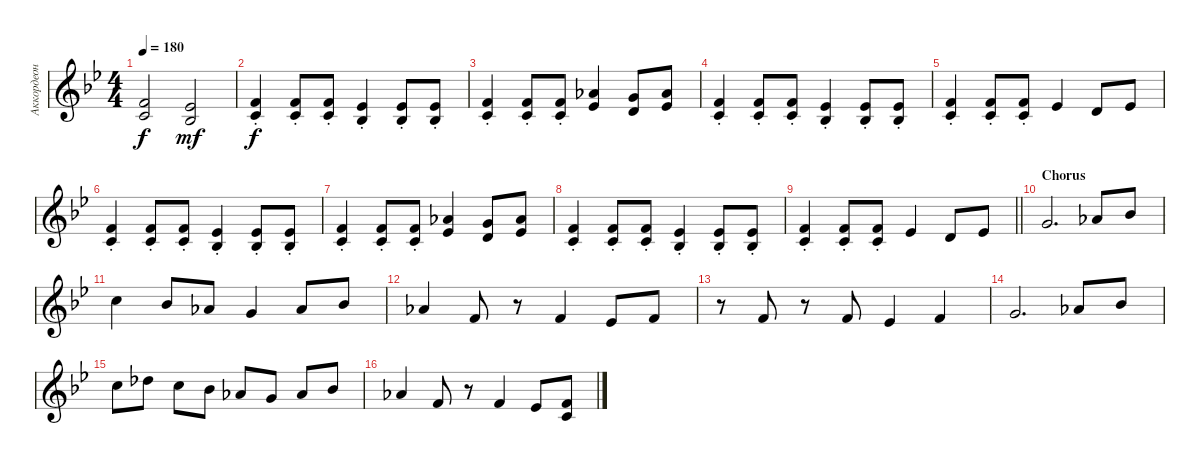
\track ("Аккордеон" "Аккордеон") {instrument accordion}
\staff {score}
\tuning (E4 B3 G3 D3 A2 E2) {hide}
\ts (4 4)
\tempo 180
\clef g2
\ks gminor
(6.2{t} 5.3{t}).2{dy f} (4.2 3.3).2{dy mf} |
(6.2{st} 5.3{st}).4{dy f} (6.2{st} 5.3{st}).8 (6.2{st} 5.3{st}).8 (4.2{st} 3.3{st}).4 (4.2{st} 3.3{st}).8 (4.2{st} 3.3{st}).8 |
(6.2{st} 5.3{st}).4 (6.2{st} 5.3{st}).8 (6.2{st} 5.3{st}).8 (9.2 8.3).4 (8.2 7.3).8 (9.2 8.3).8 |
(6.2{st} 5.3{st}).4 (6.2{st} 5.3{st}).8 (6.2{st} 5.3{st}).8 (4.2{st} 3.3{st}).4 (4.2{st} 3.3{st}).8 (4.2{st} 3.3{st}).8 |
(6.2{st} 5.3{st}).4 (6.2{st} 5.3{st}).8 (6.2{st} 5.3{st}).8 4.2.4 3.2.8 4.2.8 |
(6.2{st} 5.3{st}).4 (6.2{st} 5.3{st}).8 (6.2{st} 5.3{st}).8 (4.2{st} 3.3{st}).4 (4.2{st} 3.3{st}).8 (4.2{st} 3.3{st}).8 |
(6.2{st} 5.3{st}).4 (6.2{st} 5.3{st}).8 (6.2{st} 5.3{st}).8 (9.2 8.3).4 (8.2 7.3).8 (9.2 8.3).8 |
(6.2{st} 5.3{st}).4 (6.2{st} 5.3{st}).8 (6.2{st} 5.3{st}).8 (4.2{st} 3.3{st}).4 (4.2{st} 3.3{st}).8 (4.2{st} 3.3{st}).8 |
\barLineRight lightlight
(6.2{st} 5.3{st}).4 (6.2{st} 5.3{st}).8 (6.2{st} 5.3{st}).8 4.2.4 3.2.8 4.2.8 |
\section ("" "Chorus")
3.1.2{d} 4.1.8 6.1.8 |
8.1.4 6.1.8 4.1.8 3.1.4 4.1.8 6.1.8 |
4.1.4 6.2.8 r.8 6.2.4 4.2.8 6.2.8 |
r.8 6.2.8 r.8 6.2.8 4.2.4 6.2.4 |
3.1.2{d} 4.1.8 6.1.8 |
8.1.8 9.1.8 8.1.8 6.1.8 4.1.8 3.1.8 4.1.8 6.1.8 |
4.1.4 6.2.8 r.8 6.2.4 4.2.8 (6.2 5.3).8
